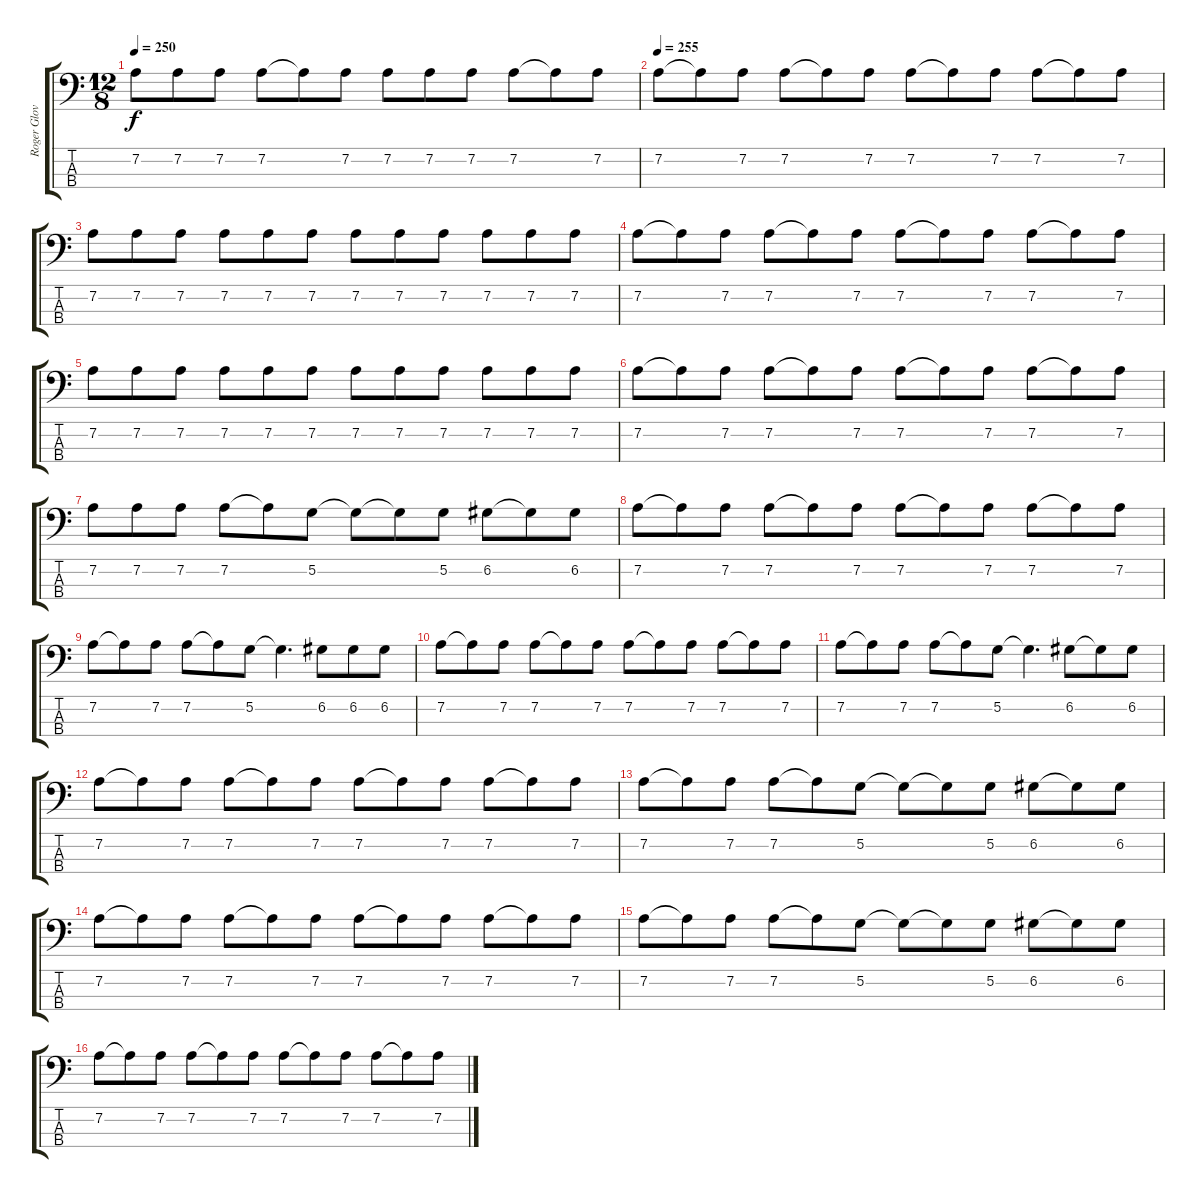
\track ("Roger Glover" "Roger Glov") {instrument electricbassfinger}
\staff {score tabs}
\tuning (G2 D2 A1 E1) {hide}
\ts (12 8)
\tempo 250
\clef f4
\ks c
7.2.8{dy f} 7.2.8 7.2.8 7.2.8 7.2{t}.8 7.2.8 7.2.8 7.2.8 7.2.8 7.2.8 7.2{t}.8 7.2.8 |
\tempo 255
7.2.8 7.2{t}.8 7.2.8 7.2.8 7.2{t}.8 7.2.8 7.2.8 7.2{t}.8 7.2.8 7.2.8 7.2{t}.8 7.2.8 |
7.2.8 7.2.8 7.2.8 7.2.8 7.2.8 7.2.8 7.2.8 7.2.8 7.2.8 7.2.8 7.2.8 7.2.8 |
7.2.8 7.2{t}.8 7.2.8 7.2.8 7.2{t}.8 7.2.8 7.2.8 7.2{t}.8 7.2.8 7.2.8 7.2{t}.8 7.2.8 |
7.2.8 7.2.8 7.2.8 7.2.8 7.2.8 7.2.8 7.2.8 7.2.8 7.2.8 7.2.8 7.2.8 7.2.8 |
7.2.8 7.2{t}.8 7.2.8 7.2.8 7.2{t}.8 7.2.8 7.2.8 7.2{t}.8 7.2.8 7.2.8 7.2{t}.8 7.2.8 |
7.2.8 7.2.8 7.2.8 7.2.8 7.2{t}.8 5.2.8 5.2{t}.8 5.2{t}.8 5.2.8 6.2.8 6.2{t}.8 6.2.8 |
7.2.8 7.2{t}.8 7.2.8 7.2.8 7.2{t}.8 7.2.8 7.2.8 7.2{t}.8 7.2.8 7.2.8 7.2{t}.8 7.2.8 |
7.2.8 7.2{t}.8 7.2.8 7.2.8 7.2{t}.8 5.2.8 5.2{t}.4{d} 6.2.8 6.2.8 6.2.8 |
7.2.8 7.2{t}.8 7.2.8 7.2.8 7.2{t}.8 7.2.8 7.2.8 7.2{t}.8 7.2.8 7.2.8 7.2{t}.8 7.2.8 |
7.2.8 7.2{t}.8 7.2.8 7.2.8 7.2{t}.8 5.2.8 5.2{t}.4{d} 6.2.8 6.2{t}.8 6.2.8 |
7.2.8 7.2{t}.8 7.2.8 7.2.8 7.2{t}.8 7.2.8 7.2.8 7.2{t}.8 7.2.8 7.2.8 7.2{t}.8 7.2.8 |
7.2.8 7.2{t}.8 7.2.8 7.2.8 7.2{t}.8 5.2.8 5.2{t}.8 5.2{t}.8 5.2.8 6.2.8 6.2{t}.8 6.2.8 |
7.2.8 7.2{t}.8 7.2.8 7.2.8 7.2{t}.8 7.2.8 7.2.8 7.2{t}.8 7.2.8 7.2.8 7.2{t}.8 7.2.8 |
7.2.8 7.2{t}.8 7.2.8 7.2.8 7.2{t}.8 5.2.8 5.2{t}.8 5.2{t}.8 5.2.8 6.2.8 6.2{t}.8 6.2.8 |
7.2.8 7.2{t}.8 7.2.8 7.2.8 7.2{t}.8 7.2.8 7.2.8 7.2{t}.8 7.2.8 7.2.8 7.2{t}.8 7.2.8
